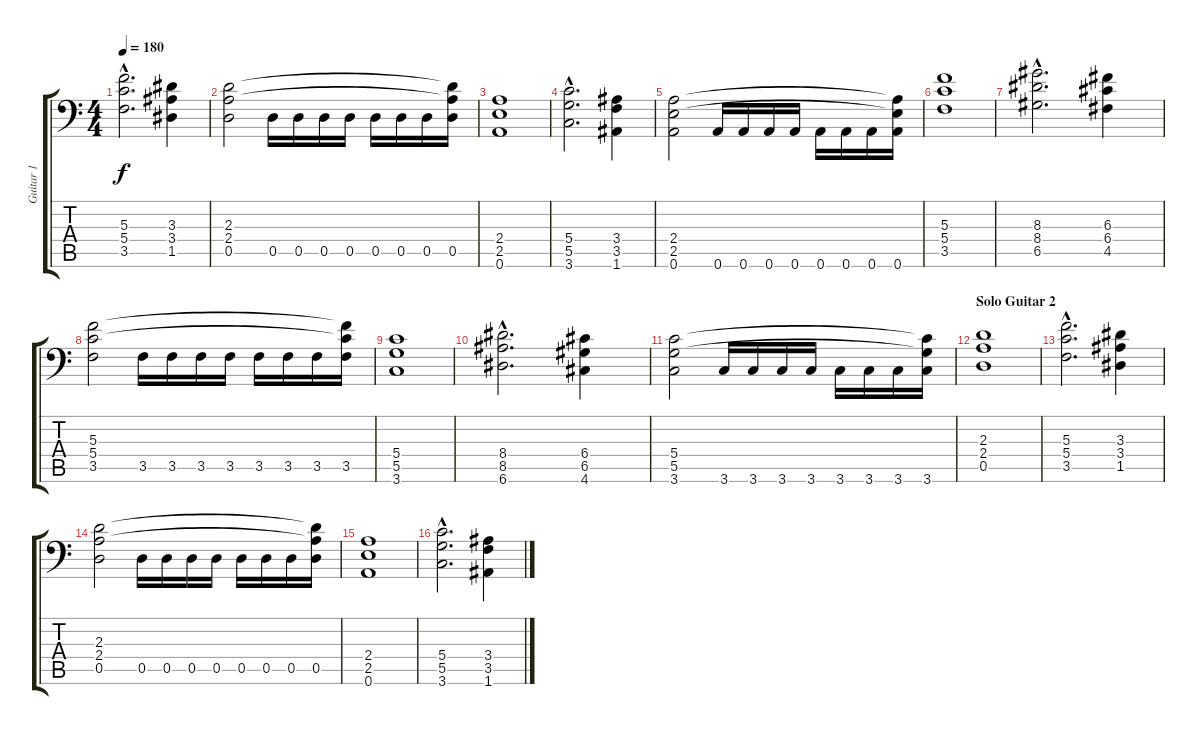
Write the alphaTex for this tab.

\track ("Guitar 1" "Guitar 1") {instrument overdrivenguitar}
\staff {score tabs}
\tuning (A3 E3 C3 G2 D2 A1) {hide}
\ts (4 4)
\tempo 180
\clef f4
\ks c
(5.3{hac} 5.4{hac} 3.5{hac}).2{d dy f} (3.3 3.4 1.5).4 |
(2.3 2.4 0.5).2 0.5.16 0.5.16 0.5.16 0.5.16 0.5.16 0.5.16 0.5.16 (2.3{t} 2.4{t} 0.5).16 |
(2.4 2.5 0.6).1 |
(5.4{hac} 5.5{hac} 3.6{hac}).2{d} (3.4 3.5 1.6).4 |
(2.4 2.5 0.6).2 0.6.16 0.6.16 0.6.16 0.6.16 0.6.16 0.6.16 0.6.16 (2.4{t} 2.5{t} 0.6).16 |
(5.3 5.4 3.5).1 |
(8.3{hac} 8.4{hac} 6.5{hac}).2{d} (6.3 6.4 4.5).4 |
(5.3 5.4 3.5).2 3.5.16 3.5.16 3.5.16 3.5.16 3.5.16 3.5.16 3.5.16 (5.3{t} 5.4{t} 3.5).16 |
(5.4 5.5 3.6).1 |
(8.4{hac} 8.5{hac} 6.6{hac}).2{d} (6.4 6.5 4.6).4 |
(5.4 5.5 3.6).2 3.6.16 3.6.16 3.6.16 3.6.16 3.6.16 3.6.16 3.6.16 (5.4{t} 5.5{t} 3.6).16 |
\section ("" "Solo Guitar 2")
(2.3 2.4 0.5).1 |
(5.3{hac} 5.4{hac} 3.5{hac}).2{d} (3.3 3.4 1.5).4 |
(2.3 2.4 0.5).2 0.5.16 0.5.16 0.5.16 0.5.16 0.5.16 0.5.16 0.5.16 (2.3{t} 2.4{t} 0.5).16 |
(2.4 2.5 0.6).1 |
(5.4{hac} 5.5{hac} 3.6{hac}).2{d} (3.4 3.5 1.6).4
